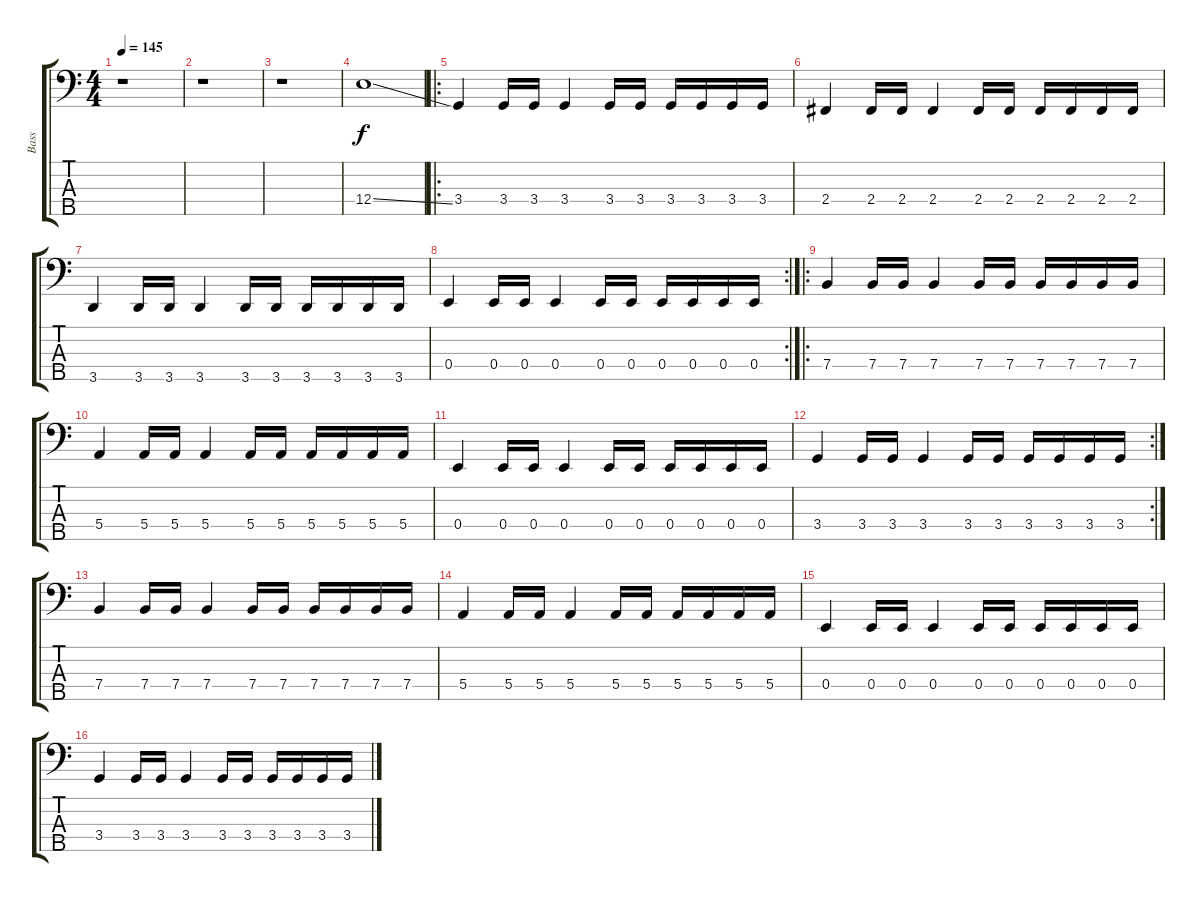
\track ("Bass" "Bass") {instrument electricbassfinger}
\staff {score tabs}
\tuning (G2 D2 A1 E1 B0) {hide}
\ts (4 4)
\tempo 145
\clef f4
\ks c
r.1{dy f instrument electricbassfinger} |
r.1 |
r.1 |
12.4{ss}.1 |
\ro
3.4.4 3.4.16 3.4.16 3.4.4 3.4.16 3.4.16 3.4.16 3.4.16 3.4.16 3.4.16 |
2.4.4 2.4.16 2.4.16 2.4.4 2.4.16 2.4.16 2.4.16 2.4.16 2.4.16 2.4.16 |
3.5.4 3.5.16 3.5.16 3.5.4 3.5.16 3.5.16 3.5.16 3.5.16 3.5.16 3.5.16 |
\rc 2
0.4.4 0.4.16 0.4.16 0.4.4 0.4.16 0.4.16 0.4.16 0.4.16 0.4.16 0.4.16 |
\ro
7.4.4 7.4.16 7.4.16 7.4.4 7.4.16 7.4.16 7.4.16 7.4.16 7.4.16 7.4.16 |
5.4.4 5.4.16 5.4.16 5.4.4 5.4.16 5.4.16 5.4.16 5.4.16 5.4.16 5.4.16 |
0.4.4 0.4.16 0.4.16 0.4.4 0.4.16 0.4.16 0.4.16 0.4.16 0.4.16 0.4.16 |
\rc 2
3.4.4 3.4.16 3.4.16 3.4.4 3.4.16 3.4.16 3.4.16 3.4.16 3.4.16 3.4.16 |
7.4.4 7.4.16 7.4.16 7.4.4 7.4.16 7.4.16 7.4.16 7.4.16 7.4.16 7.4.16 |
5.4.4 5.4.16 5.4.16 5.4.4 5.4.16 5.4.16 5.4.16 5.4.16 5.4.16 5.4.16 |
0.4.4 0.4.16 0.4.16 0.4.4 0.4.16 0.4.16 0.4.16 0.4.16 0.4.16 0.4.16 |
3.4.4 3.4.16 3.4.16 3.4.4 3.4.16 3.4.16 3.4.16 3.4.16 3.4.16 3.4.16
